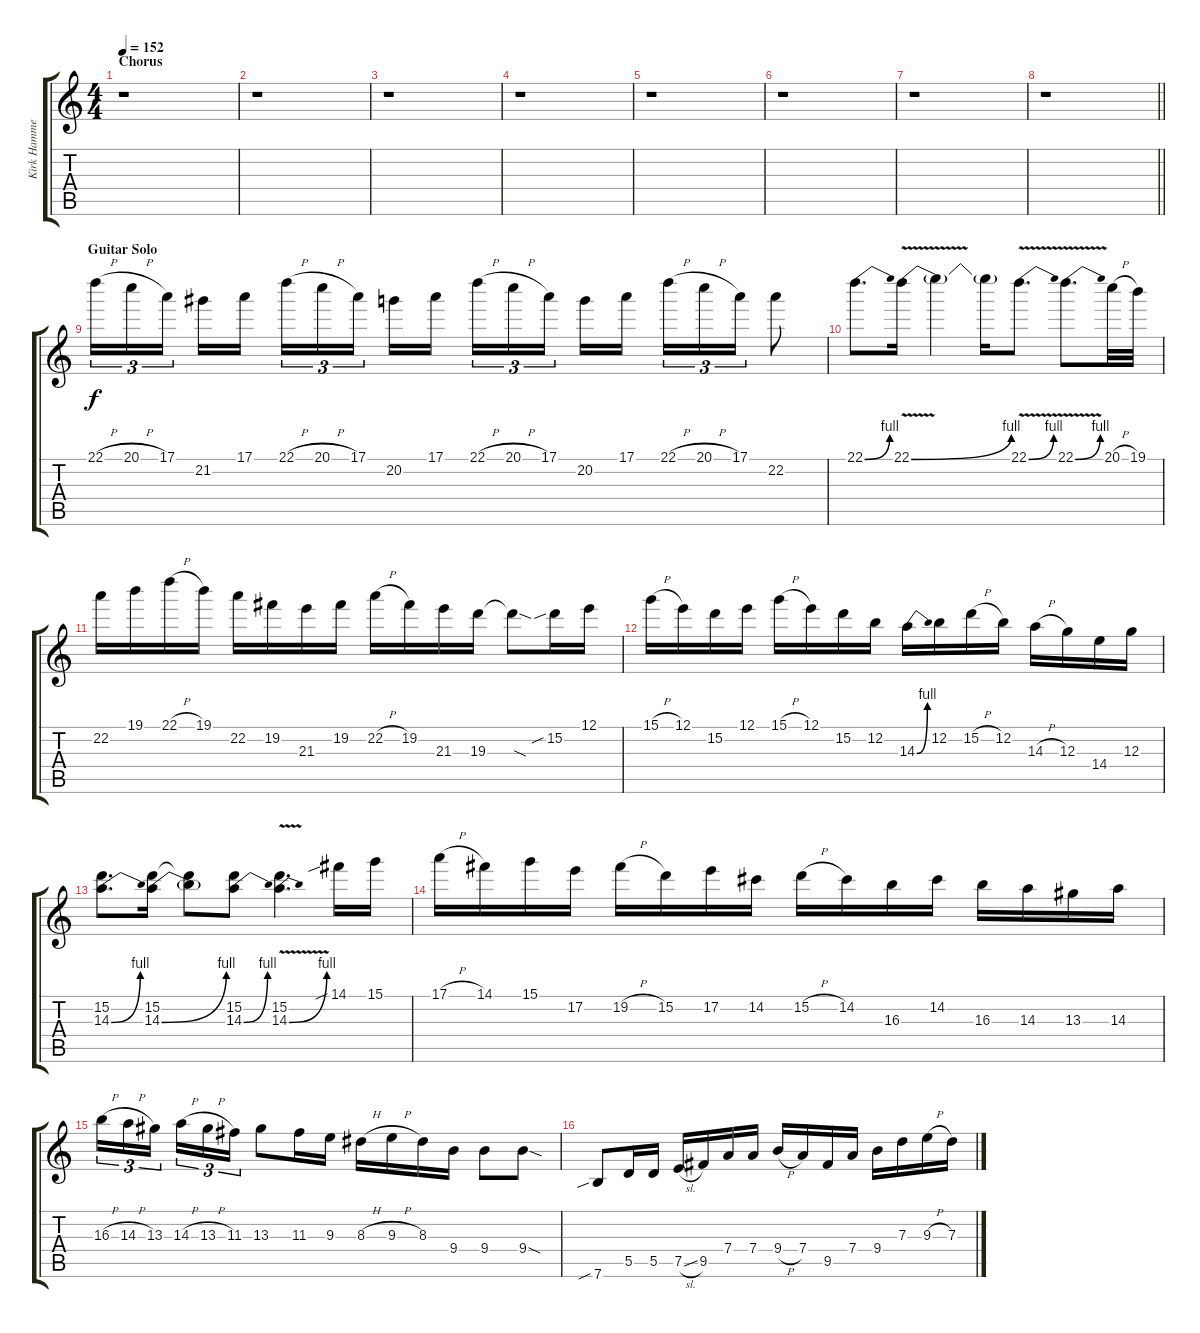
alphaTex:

\track ("Kirk Hammet - Lead Guitar" "Kirk Hamme") {instrument distortionguitar}
\staff {score tabs}
\tuning (E4 B3 G3 D3 A2 E2) {hide}
\ts (4 4)
\section ("" "Chorus")
\tempo 152
\clef g2
\ks c
r.1{dy f} |
r.1 |
r.1 |
r.1 |
r.1 |
r.1 |
r.1 |
\barLineRight lightlight
r.1 |
\section ("" "Guitar Solo")
22.1{h}.16{tu (3 2)} 20.1{h}.16{tu (3 2)} 17.1.16{tu (3 2)} 21.2.16 17.1.16 22.1{h}.16{tu (3 2)} 20.1{h}.16{tu (3 2)} 17.1.16{tu (3 2)} 20.2.16 17.1.16 22.1{h}.16{tu (3 2)} 20.1{h}.16{tu (3 2)} 17.1.16{tu (3 2)} 20.2.16 17.1.16 22.1{h}.16{tu (3 2)} 20.1{h}.16{tu (3 2)} 17.1.16{tu (3 2)} 22.2.8 |
22.1{be (bend 0 0 60 4)}.8{d} 22.1{be (bend 0 0 60 4) v}.16 22.1{t}.4 22.1{t}.16 22.1{be (bend 0 0 60 4) v}.8{d} 22.1{be (bend 0 0 60 4) v}.8{d} 20.1{h}.32 19.1.32 |
22.2.16 19.1.16 22.1{h}.16 19.1.16 22.2.16 19.2.16 21.3.16 19.2.16 22.2{h}.16 19.2.16 21.3.16 19.3.16 19.3{sod t}.8 15.2{sib}.16 12.1.16 |
15.1{h}.16 12.1.16 15.2.16 12.1.16 15.1{h}.16 12.1.16 15.2.16 12.2.16 14.3{be (bend 0 0 60 4)}.16 12.2.16 15.2{h}.16 12.2.16 14.3{h}.16 12.3.16 14.4.16 12.3.16 |
(15.2 14.3{be (bend 0 0 60 4)}).8{d} (15.2 14.3{be (bend 0 0 60 4)}).16 (15.2{t} 14.3{t}).8 (15.2 14.3{be (bend 0 0 60 4)}).8 (15.2 14.3{be (bend 0 0 60 4) v}).4{d} 14.1{sib}.16 15.1.16 |
17.1{h}.16 14.1.16 15.1.16 17.2.16 19.2{h}.16 15.2.16 17.2.16 14.2.16 15.2{h}.16 14.2.16 16.3.16 14.2.16 16.3.16 14.3.16 13.3.16 14.3.16 |
16.3{h}.16{tu (3 2)} 14.3{h}.16{tu (3 2)} 13.3.16{tu (3 2)} 14.3{h}.16{tu (3 2)} 13.3{h}.16{tu (3 2)} 11.3.16{tu (3 2)} 13.3.8 11.3.16 9.3.16 8.3{h}.16 9.3{h}.16 8.3.16 9.4.16 9.4.8 9.4{sod}.8 |
7.6{sib}.8 5.5.16 5.5.16 7.5{sl}.16 9.5.16 7.4.16 7.4.16 9.4{h}.16 7.4.16 9.5.16 7.4.16 9.4.16 7.3.16 9.3{h}.16 7.3.16
